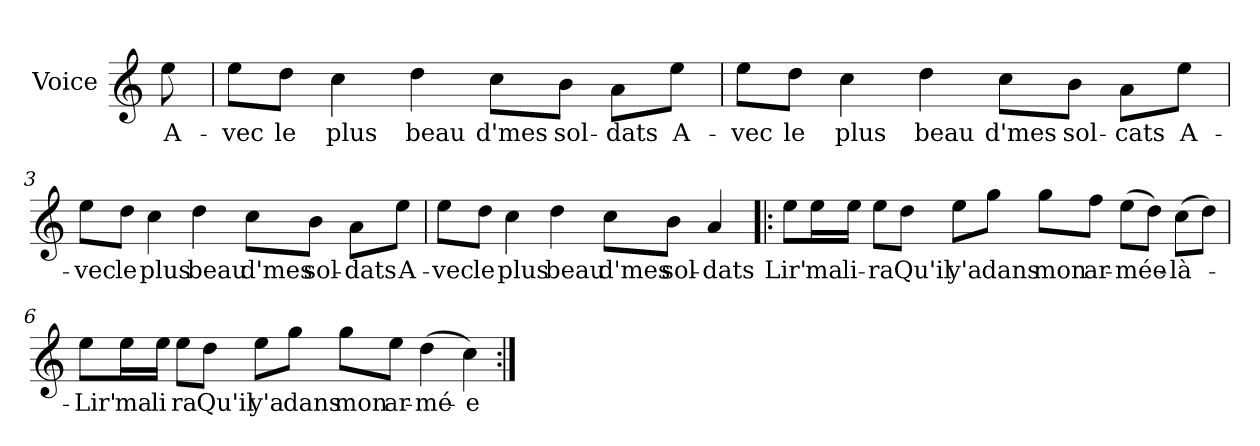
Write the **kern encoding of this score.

**kern	**text
*part1	*part1
*staff1	*staff1
*I"Voice	*
*I'V	*
*clefG2	*
*k[]	*
*C:	*
=	=
8ee\	A-
=1	=1
8ee\L	-vec
8dd\J	le
4cc\	plus
4dd\	beau
8cc\L	d'mes
8b\J	sol-
8a\L	-dats
8ee\J	A-
=2	=2
8ee\L	-vec
8dd\J	le
4cc\	plus
4dd\	beau
8cc\L	d'mes
8b\J	sol-
8a\L	-cats
8ee\J	A-
!!LO:LB:g=z
=3	=3
8ee\L	-vec
8dd\J	le
4cc\	plus
4dd\	beau
8cc\L	d'mes
8b\J	sol-
8a\L	-dats
8ee\J	A-
=4	=4
8ee\L	-vec
8dd\J	le
4cc\	plus
4dd\	beau
8cc\L	d'mes
8b\J	sol-
4a/	-dats
!!LO:LB:g=z
=5!|:	=5!|:
8ee\L	Lir'
16ee\L	ma
16ee\JJ	li-
8ee\L	-ra
8dd\J	Qu'il
8ee\L	y'a
8gg\J	dans
8gg\L	mon
8ff\J	ar-
(>8ee\L	-mée-
8dd\J)	.
(>8cc\L	-là-
8dd\J)	.
=6	=6
8ee\L	-Lir'
16ee\L	ma
16ee\JJ	li
8ee\L	ra
8dd\J	Qu'il
8ee\L	y'a
8gg\J	dans
8gg\L	mon
8ee\J	ar-
(>4dd\	-mé-
4cc\)	-e
=:|!	=:|!
*-	*-
